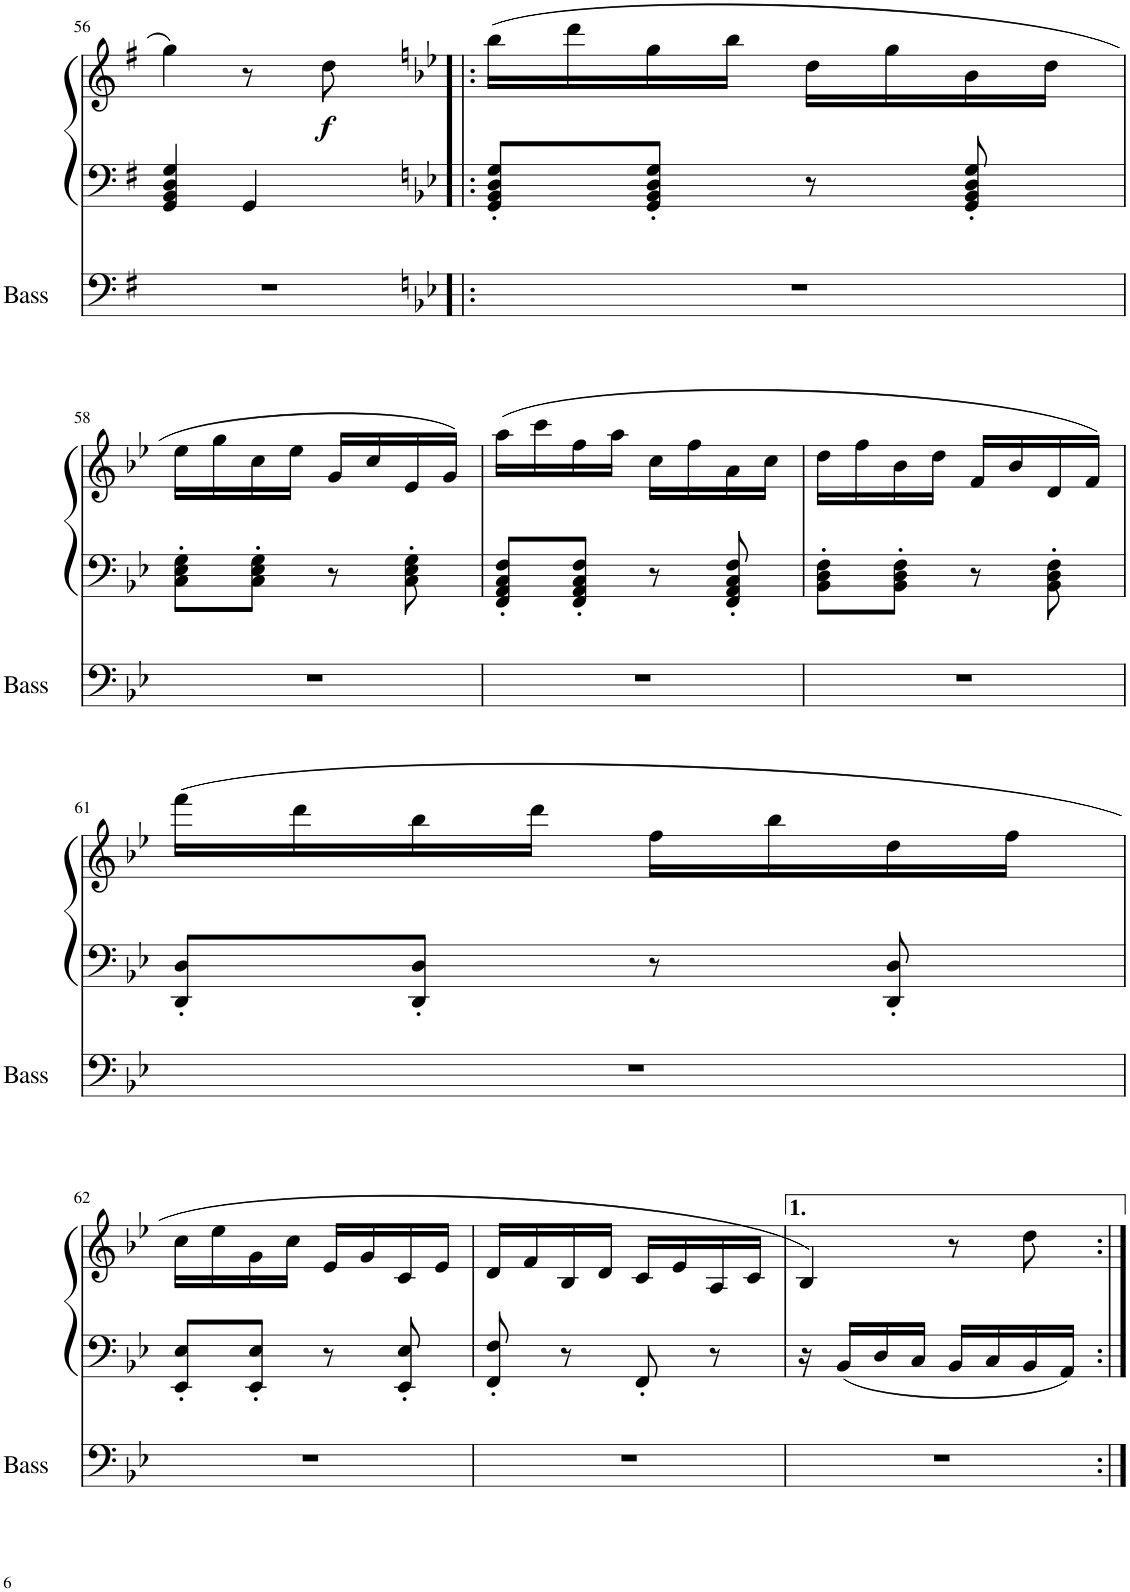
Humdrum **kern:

**kern	**kern	**kern	**dynam
*part2	*part1	*part1	*part1
*staff3	*staff2	*staff1	*staff1/2
*I"Acoustic Bass	*I"Piano	*	*
*I'Bass	*I'Pno	*	*
!!LO:PB:g=z
*clefF4	*clefF4	*clefG2	*
*Trd7c12	*	*	*
*k[f#]	*k[f#]	*k[f#]	*
*M2/4	*M2/4	*M2/4	*
=56	=56	=56	=56
2r	4GG/ 4BB/ 4D/ 4G/	4gg\	.
.	4GG/	8r	.
!	!	!	!LO:DY:b
.	.	8dd\	f
=57!|:	=57!|:	=57!|:	=57!|:
*k[b-e-]	*k[b-e-]	*k[b-e-]	*
2r	8GG/' 8BB-/' 8D/' 8G/'L	(16bb-\LL	.
.	.	16ddd\	.
.	8GG/' 8BB-/' 8D/' 8G/'J	16gg\	.
.	.	16bb-\JJ	.
.	8r	16dd\LL	.
.	.	16gg\	.
.	8GG/' 8BB-/' 8D/' 8G/'	16b-\	.
.	.	16dd\JJ	.
!!LO:LB:g=z
=58	=58	=58	=58
2r	8C\' 8E-\' 8G\'L	16ee-\LL	.
.	.	16gg\	.
.	8C\' 8E-\' 8G\'J	16cc\	.
.	.	16ee-\JJ	.
.	8r	16g/LL	.
.	.	16cc/	.
.	8C\' 8E-\' 8G\'	16e-/	.
.	.	16g/JJ)	.
=59	=59	=59	=59
2r	8FF/' 8AA/' 8C/' 8F/'L	(16aa\LL	.
.	.	16ccc\	.
.	8FF/' 8AA/' 8C/' 8F/'J	16ff\	.
.	.	16aa\JJ	.
.	8r	16cc\LL	.
.	.	16ff\	.
.	8FF/' 8AA/' 8C/' 8F/'	16a\	.
.	.	16cc\JJ	.
=60	=60	=60	=60
2r	8BB-\' 8D\' 8F\'L	16dd\LL	.
.	.	16ff\	.
.	8BB-\' 8D\' 8F\'J	16b-\	.
.	.	16dd\JJ	.
.	8r	16f/LL	.
.	.	16b-/	.
.	8BB-\' 8D\' 8F\'	16d/	.
.	.	16f/JJ)	.
!!LO:LB:g=z
=61	=61	=61	=61
2r	8DD/' 8D/'L	(16fff\LL	.
.	.	16ddd\	.
.	8DD/' 8D/'J	16bb-\	.
.	.	16ddd\JJ	.
.	8r	16ff\LL	.
.	.	16bb-\	.
.	8DD/' 8D/'	16dd\	.
.	.	16ff\JJ	.
!!LO:LB:g=z
=62	=62	=62	=62
2r	8EE-/' 8E-/'L	16cc\LL	.
.	.	16ee-\	.
.	8EE-/' 8E-/'J	16g\	.
.	.	16cc\JJ	.
.	8r	16e-/LL	.
.	.	16g/	.
.	8EE-/' 8E-/'	16c/	.
.	.	16e-/JJ	.
=63	=63	=63	=63
2r	8FF/' 8F/'	16d/LL	.
.	.	16f/	.
.	8r	16B-/	.
.	.	16d/JJ	.
.	8FF'/	16c/LL	.
.	.	16e-/	.
.	8r	16A/	.
.	.	16c/JJ	.
=64	=64	=64	=64
2r	16r	4B-/)	.
.	16BB-/LL	.	.
.	16D/	.	.
.	16C/JJ	.	.
.	16BB-/LL	8r	.
.	16C/	.	.
.	16BB-/	8dd\	.
.	16AA/JJ	.	.
=:|!	=:|!	=:|!	=:|!
*-	*-	*-	*-
